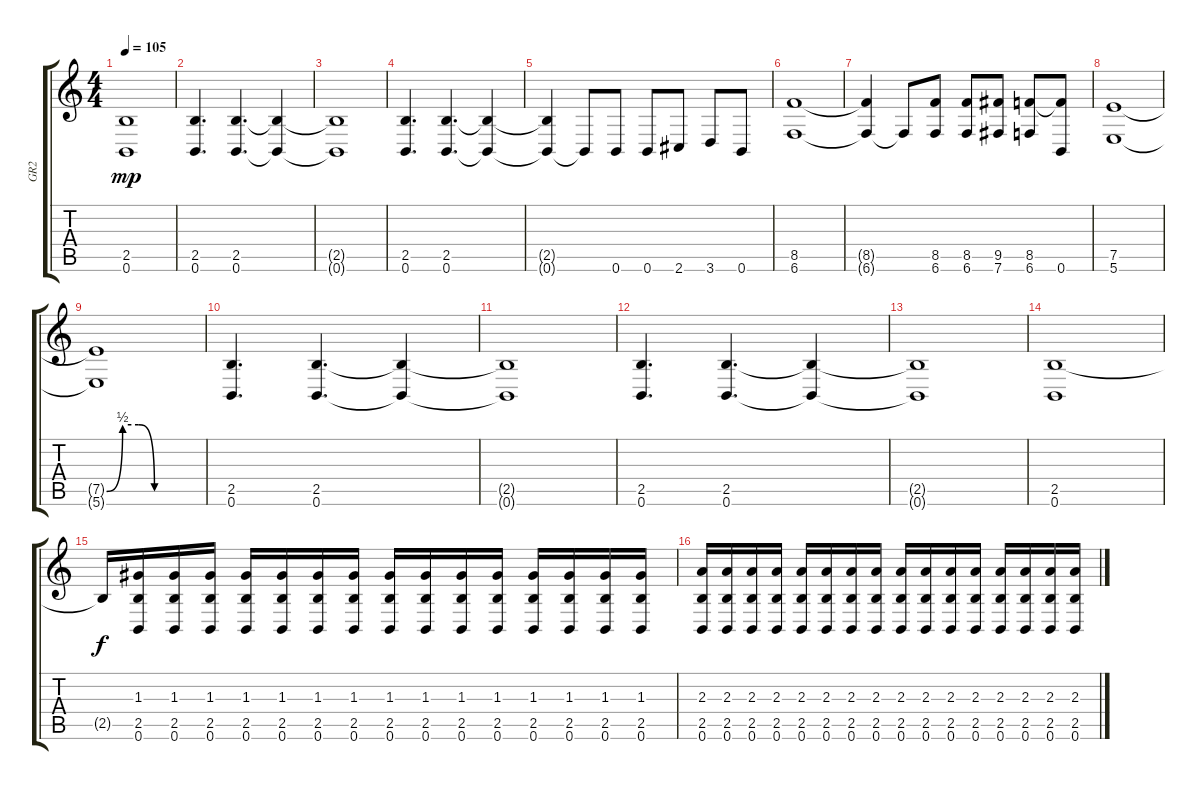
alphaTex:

\track ("GR2" "GR2") {instrument overdrivenguitar}
\staff {score tabs}
\tuning (E4 B3 G3 D3 A2 B1) {hide}
\ts (4 4)
\tempo 105
\clef g2
\ks c
(2.5{t} 0.6{t}).1{dy mp} |
(2.5 0.6).4{d} (2.5 0.6).4{d} (2.5{t} 0.6{t}).4 |
(2.5{t} 0.6{t}).1 |
(2.5 0.6).4{d} (2.5 0.6).4{d} (2.5{t} 0.6{t}).4 |
(2.5{t} 0.6{t}).4 0.6{t}.8 0.6.8 0.6.8 2.6.8 3.6.8 0.6.8 |
(8.5 6.6).1 |
(8.5{t} 6.6{t}).4 6.6{t}.8 (8.5 6.6).8 (8.5 6.6).8 (9.5 7.6).8 (8.5 6.6).8 (8.5{t} 0.6).8 |
(7.5 5.6).1 |
(7.5{be (custom 0 0 10 2 20 2 30 0 60 0) t} 5.6{t}).1 |
(2.5 0.6).4{d} (2.5 0.6).4{d} (2.5{t} 0.6{t}).4 |
(2.5{t} 0.6{t}).1 |
(2.5 0.6).4{d} (2.5 0.6).4{d} (2.5{t} 0.6{t}).4 |
(2.5{t} 0.6{t}).1 |
(2.5 0.6).1 |
2.5{t}.16{dy f} (1.3 2.5 0.6).16 (1.3 2.5 0.6).16 (1.3 2.5 0.6).16 (1.3 2.5 0.6).16 (1.3 2.5 0.6).16 (1.3 2.5 0.6).16 (1.3 2.5 0.6).16 (1.3 2.5 0.6).16 (1.3 2.5 0.6).16 (1.3 2.5 0.6).16 (1.3 2.5 0.6).16 (1.3 2.5 0.6).16 (1.3 2.5 0.6).16 (1.3 2.5 0.6).16 (1.3 2.5 0.6).16 |
(2.3 2.5 0.6).16 (2.3 2.5 0.6).16 (2.3 2.5 0.6).16 (2.3 2.5 0.6).16 (2.3 2.5 0.6).16 (2.3 2.5 0.6).16 (2.3 2.5 0.6).16 (2.3 2.5 0.6).16 (2.3 2.5 0.6).16 (2.3 2.5 0.6).16 (2.3 2.5 0.6).16 (2.3 2.5 0.6).16 (2.3 2.5 0.6).16 (2.3 2.5 0.6).16 (2.3 2.5 0.6).16 (2.3 2.5 0.6).16
